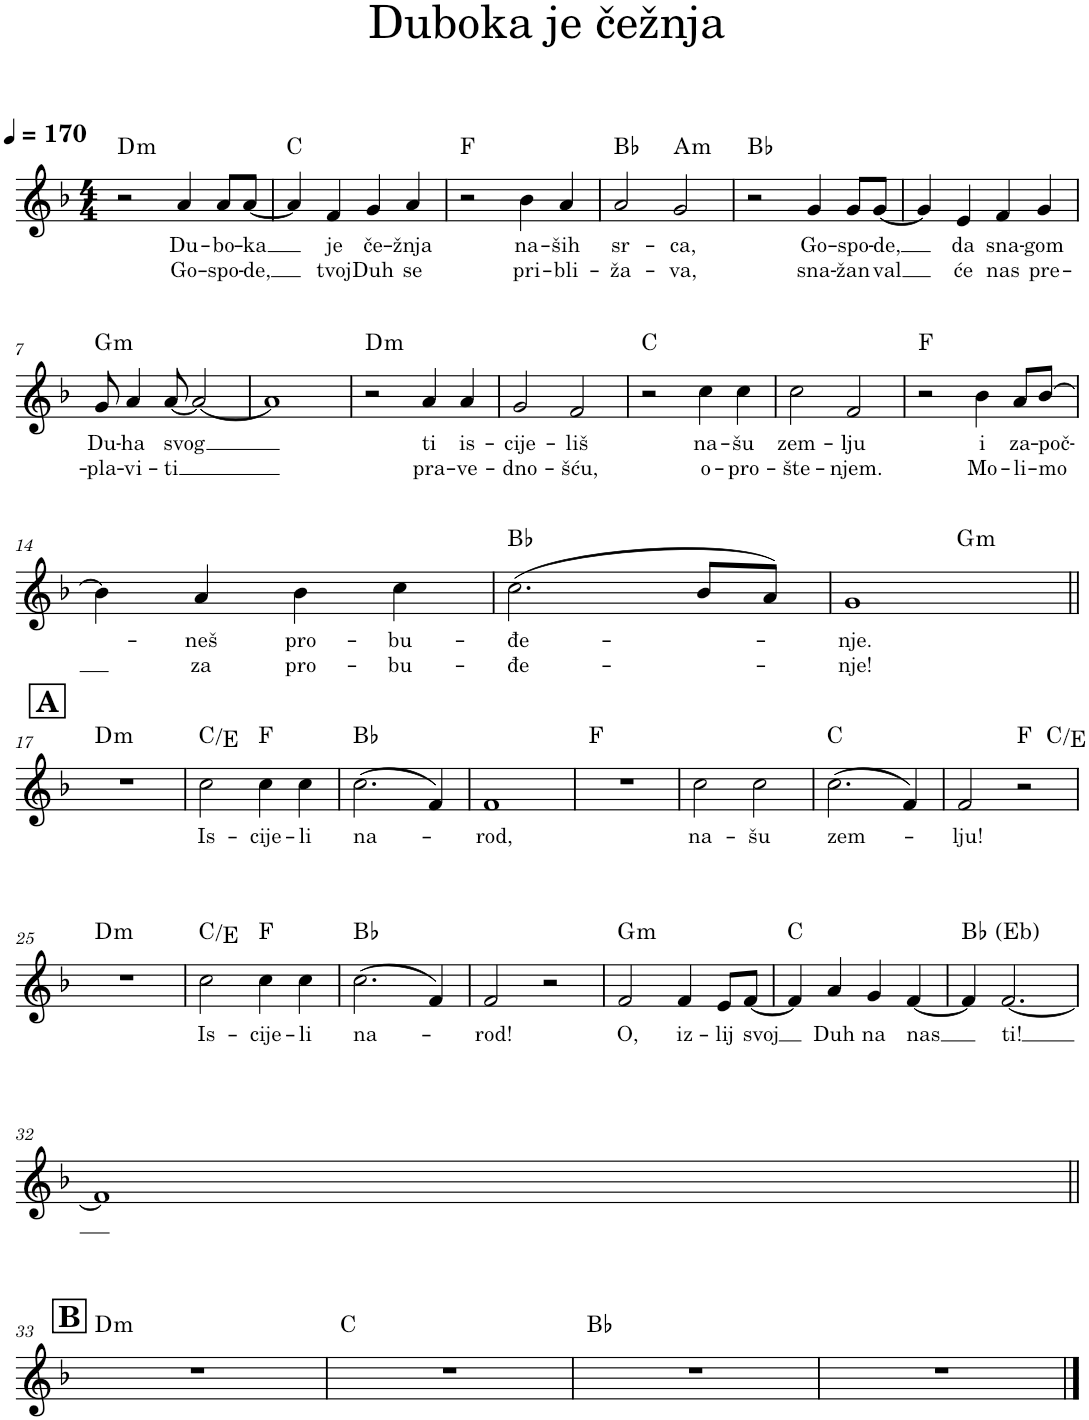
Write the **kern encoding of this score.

**kern	**text	**text	**harte
*part1	*part1	*part1	*part1
*staff1	*staff1	*staff1	*
*I"Piano, melodija	*	*	*
*I'Pno.	*	*	*
*clefG2	*	*	*
*k[b-]	*	*	*
*M4/4	*	*	*
*MM170	*	*	*
=1	=1	=1	=1
!	!	!	!LO:H:kt=m
2r	.	.	D:min
!	!LO:LY:b	!LO:LY:b	!
4a/	Du-	Go-	.
!	!LO:LY:b	!LO:LY:b	!
8a/L	-bo-	-spo-	.
!	!LO:LY:b	!LO:LY:b	!
[8a/J	-ka	-de,	.
=2	=2	=2	=2
4a/]	.	.	C:maj
!	!LO:LY:b	!LO:LY:b	!
4f/	je	tvoj	.
!	!LO:LY:b	!LO:LY:b	!
4g/	če-	Duh	.
!	!LO:LY:b	!LO:LY:b	!
4a/	-žnja	se	.
=3	=3	=3	=3
2r	.	.	F:maj
!	!LO:LY:b	!LO:LY:b	!
4b-\	na-	pri-	.
!	!LO:LY:b	!LO:LY:b	!
4a/	-ših	-bli-	.
=4	=4	=4	=4
!	!LO:LY:b	!LO:LY:b	!
2a/	sr-	-ža-	Bb:maj
!	!LO:LY:b	!LO:LY:b	!LO:H:kt=m
2g/	-ca,	-va,	A:min
=5	=5	=5	=5
2r	.	.	Bb:maj
!	!LO:LY:b	!LO:LY:b	!
4g/	Go-	sna-	.
!	!LO:LY:b	!LO:LY:b	!
8g/L	-spo-	-žan	.
!	!LO:LY:b	!LO:LY:b	!
[8g/J	-de,	val	.
=6	=6	=6	=6
!	!	!	!LO:H:kt=N.C.
4g/]	.	.	N
!	!LO:LY:b	!LO:LY:b	!
4e/	da	će	.
!	!LO:LY:b	!LO:LY:b	!
4f/	sna-	nas	.
!	!LO:LY:b	!LO:LY:b	!
4g/	-gom	pre-	.
!!LO:LB:g=z
=7	=7	=7	=7
!	!LO:LY:b	!LO:LY:b	!LO:H:kt=m
8g/	Du-	-pla-	G:min
!	!LO:LY:b	!LO:LY:b	!
4a/	-ha	-vi-	.
!	!LO:LY:b	!LO:LY:b	!
[8a/	svog	-ti	.
2a/_	.	.	.
=8	=8	=8	=8
!	!	!	!LO:H:kt=N.C.
1a]	.	.	N
=9	=9	=9	=9
!	!	!	!LO:H:kt=m
2r	.	.	D:min
!	!LO:LY:b	!LO:LY:b	!
4a/	ti	pra-	.
!	!LO:LY:b	!LO:LY:b	!
4a/	is-	-ve-	.
=10	=10	=10	=10
!	!LO:LY:b	!LO:LY:b	!LO:H:kt=N.C.
2g/	-cije-	-dno-	N
!	!LO:LY:b	!LO:LY:b	!
2f/	-liš	-šću,	.
=11	=11	=11	=11
2r	.	.	C:maj
!	!LO:LY:b	!LO:LY:b	!
4cc\	na-	o-	.
!	!LO:LY:b	!LO:LY:b	!
4cc\	-šu	-pro-	.
=12	=12	=12	=12
!	!LO:LY:b	!LO:LY:b	!LO:H:kt=N.C.
2cc\	zem-	-šte-	N
!	!LO:LY:b	!LO:LY:b	!
2f/	-lju	-njem.	.
=13	=13	=13	=13
2r	.	.	F:maj
!	!LO:LY:b	!LO:LY:b	!
4b-\	i	Mo-	.
!	!LO:LY:b	!LO:LY:b	!
8a/L	za-	-li-	.
!	!LO:LY:b	!LO:LY:b	!
[8b-/J	-poč-	-mo	.
!!LO:LB:g=z
=14	=14	=14	=14
!	!	!	!LO:H:kt=N.C.
4b-\]	.	.	N
!	!LO:LY:b	!LO:LY:b	!
4a/	-neš	za	.
!	!LO:LY:b	!LO:LY:b	!
4b-\	pro-	pro-	.
!	!LO:LY:b	!LO:LY:b	!
4cc\	-bu-	-bu-	.
=15	=15	=15	=15
!	!LO:LY:b	!LO:LY:b	!
(2.cc\	-đe-	-đe-	Bb:maj
8b-/L	.	.	.
8a/J)	.	.	.
=16	=16	=16	=16
!	!LO:LY:b	!LO:LY:b	!LO:H:kt=N.C.
*^	*	*	*
1g	2ryy	-nje.	-nje!	N
!	!	!	!	!LO:H:kt=m
.	2ryy	.	.	G:min
!!LO:LB:g=z	!!
!!LO:REH:place=s1:a:B:cj:fs=14:t=A	!!
=17||	=17||	=17||	=17||	=17||
!	!	!	!	!LO:H:kt=m
*v	*v	*	*	*
1r	.	.	D:min
=18	=18	=18	=18
!	!LO:LY:b	!	!
2cc\	Is-	.	C:maj/3
!	!LO:LY:b	!	!
4cc\	-cije-	.	F:maj
!	!LO:LY:b	!	!
4cc\	-li	.	.
=19	=19	=19	=19
!	!LO:LY:b	!	!
(2.cc\	na-	.	Bb:maj
4f/)	.	.	.
=20	=20	=20	=20
!	!LO:LY:b	!	!LO:H:kt=N.C.
1f	-rod,	.	N
=21	=21	=21	=21
1r	.	.	F:maj
=22	=22	=22	=22
!	!LO:LY:b	!	!LO:H:kt=N.C.
2cc\	na-	.	N
!	!LO:LY:b	!	!
2cc\	-šu	.	.
=23	=23	=23	=23
!	!LO:LY:b	!	!
(2.cc\	zem-	.	C:maj
4f/)	.	.	.
=24	=24	=24	=24
!	!LO:LY:b	!	!LO:H:kt=N.C.
*^	*	*	*
2f/	2.ryy	-lju!	.	N
2r	.	.	.	F:maj
.	4ryy	.	.	C:maj/3
!!LO:LB:g=z	!!
=25	=25	=25	=25	=25
!	!	!	!	!LO:H:kt=m
*v	*v	*	*	*
1r	.	.	D:min
=26	=26	=26	=26
!	!LO:LY:b	!	!
2cc\	Is-	.	C:maj/3
!	!LO:LY:b	!	!
4cc\	-cije-	.	F:maj
!	!LO:LY:b	!	!
4cc\	-li	.	.
=27	=27	=27	=27
!	!LO:LY:b	!	!
(2.cc\	na-	.	Bb:maj
4f/)	.	.	.
=28	=28	=28	=28
!	!LO:LY:b	!	!LO:H:kt=N.C.
2f/	-rod!	.	N
2r	.	.	.
=29	=29	=29	=29
!	!LO:LY:b	!	!LO:H:kt=m
2f/	O,	.	G:min
!	!LO:LY:b	!	!
4f/	iz-	.	.
!	!LO:LY:b	!	!
8e/L	-lij	.	.
!	!LO:LY:b	!	!
[8f/J	svoj	.	.
=30	=30	=30	=30
4f/]	.	.	C:maj
!	!LO:LY:b	!	!
4a/	Duh	.	.
!	!LO:LY:b	!	!
4g/	na	.	.
!	!LO:LY:b	!	!
[4f/	nas	.	.
=31	=31	=31	=31
4f/]	.	.	Bb:maj
!	!LO:LY:b	!	!
[2.f/	ti!	.	.
!!LO:LB:g=z
=32	=32	=32	=32
!	!	!	!LO:H:kt=N.C.
1f]	.	.	N
!!LO:LB:g=z
!!LO:REH:place=s1:a:B:cj:fs=14:t=B
=33||	=33||	=33||	=33||
!	!	!	!LO:H:kt=m
1r	.	.	D:min
=34	=34	=34	=34
1r	.	.	C:maj
=35	=35	=35	=35
1r	.	.	Bb:maj
=36	=36	=36	=36
!	!	!	!LO:H:kt=N.C.
1r	.	.	N
==	==	==	==
*-	*-	*-	*-
